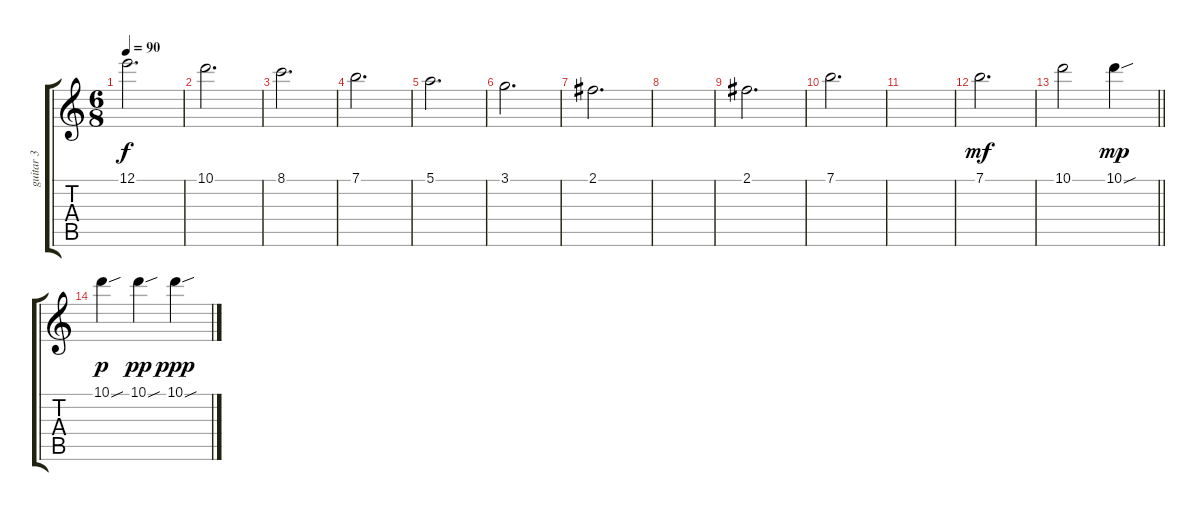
\track ("guitar 3" "guitar 3") {instrument electricguitarjazz}
\staff {score tabs}
\tuning (E4 B3 G3 D3 A2 E2) {hide}
\ts (6 8)
\tempo 90
\clef g2
\ks c
12.1.2{d dy f} |
10.1.2{d} |
8.1.2{d} |
7.1.2{d} |
5.1.2{d} |
3.1.2{d} |
2.1.2{d} |
|
2.1.2{d} |
7.1.2{d} |
|
7.1.2{d dy mf} |
\barLineRight lightlight
10.1.2 10.1{sou}.4{dy mp} |
10.1{sou}.4{dy p} 10.1{sou}.4{dy pp} 10.1{sou}.4{dy ppp}
